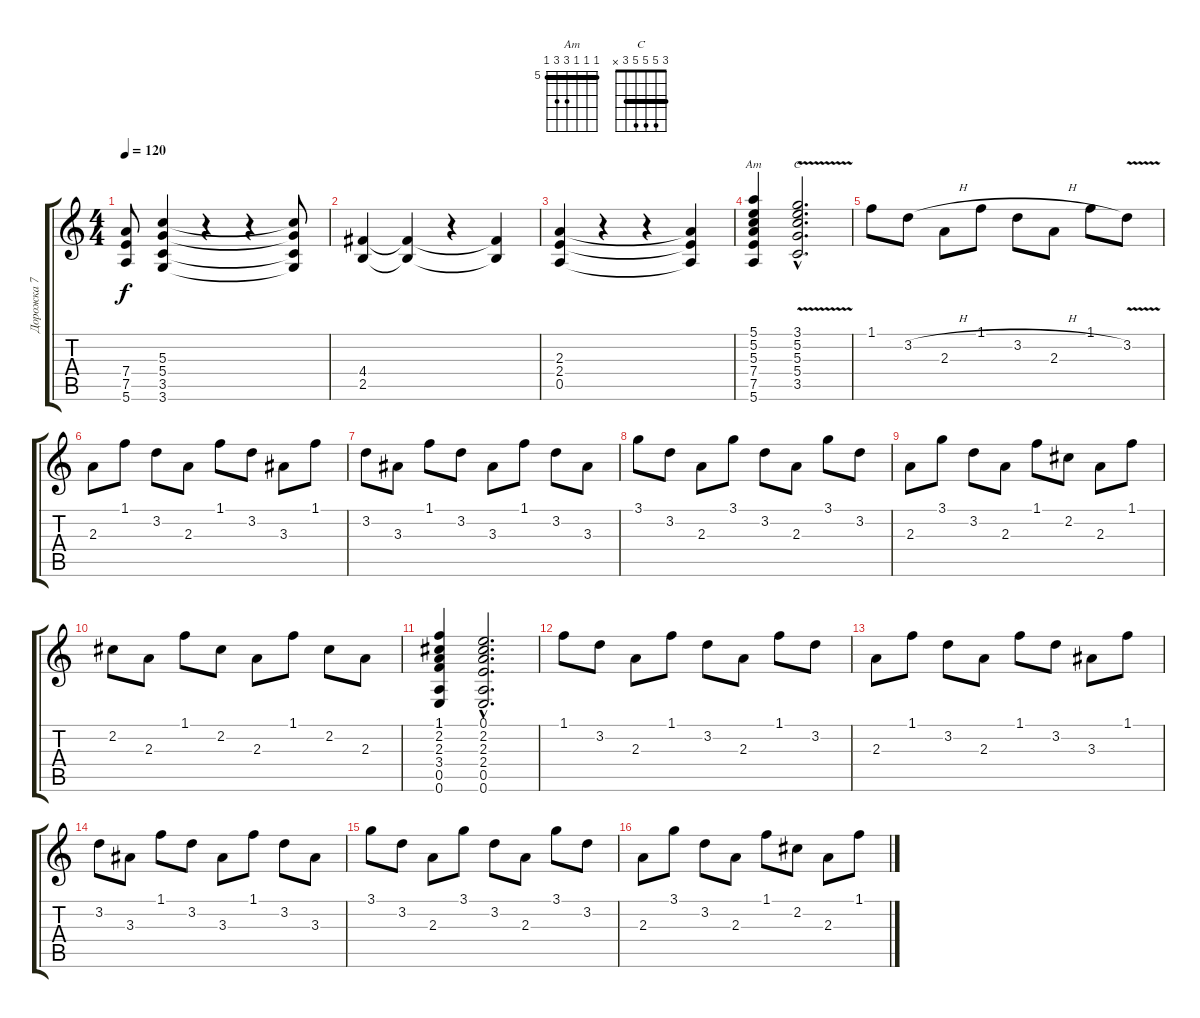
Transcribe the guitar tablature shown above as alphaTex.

\track ("Дорожка 7" "Дорожка 7") {instrument distortionguitar}
\staff {score tabs}
\tuning (E4 B3 G3 D3 A2 E2) {hide}
\chord ("Am" 5 5 5 7 7 5) {firstfret 5 barre 5}
\chord ("C" 3 5 5 5 3 x) {barre 3}
\ts (4 4)
\tempo 120
\clef g2
\ks c
(7.4 7.5 5.6).8{dy f} (5.3 5.4 3.5 3.6).4 r.4 r.4 (5.3{t} 5.4{t} 3.5{t} 3.6{t}).8 |
(4.4 2.5).4 (4.4{t} 2.5{t}).4 r.4 (4.4{t} 2.5{t}).4 |
(2.3 2.4 0.5).4 r.4 r.4 (2.3{t} 2.4{t} 0.5{t}).4 |
(5.1 5.2 5.3 7.4 7.5 5.6).4{ch "Am"} (3.1{hac} 5.2{hac} 5.3{hac} 5.4{v hac} 3.5{hac}).2{d ch "C"} |
1.1.8 3.2{h}.8 2.3.8 1.1.8 3.2{h}.8 2.3.8 1.1.8 3.2{v}.8 |
2.3.8 1.1.8 3.2.8 2.3.8 1.1.8 3.2.8 3.3.8 1.1.8 |
3.2.8 3.3.8 1.1.8 3.2.8 3.3.8 1.1.8 3.2.8 3.3.8 |
3.1.8 3.2.8 2.3.8 3.1.8 3.2.8 2.3.8 3.1.8 3.2.8 |
2.3.8 3.1.8 3.2.8 2.3.8 1.1.8 2.2.8 2.3.8 1.1.8 |
2.2.8 2.3.8 1.1.8 2.2.8 2.3.8 1.1.8 2.2.8 2.3.8 |
(1.1 2.2 2.3 3.4 0.5 0.6).4 (0.1{hac} 2.2{hac} 2.3{hac} 2.4{hac} 0.5{hac} 0.6{hac}).2{d} |
1.1.8 3.2.8 2.3.8 1.1.8 3.2.8 2.3.8 1.1.8 3.2.8 |
2.3.8 1.1.8 3.2.8 2.3.8 1.1.8 3.2.8 3.3.8 1.1.8 |
3.2.8 3.3.8 1.1.8 3.2.8 3.3.8 1.1.8 3.2.8 3.3.8 |
3.1.8 3.2.8 2.3.8 3.1.8 3.2.8 2.3.8 3.1.8 3.2.8 |
2.3.8 3.1.8 3.2.8 2.3.8 1.1.8 2.2.8 2.3.8 1.1.8
